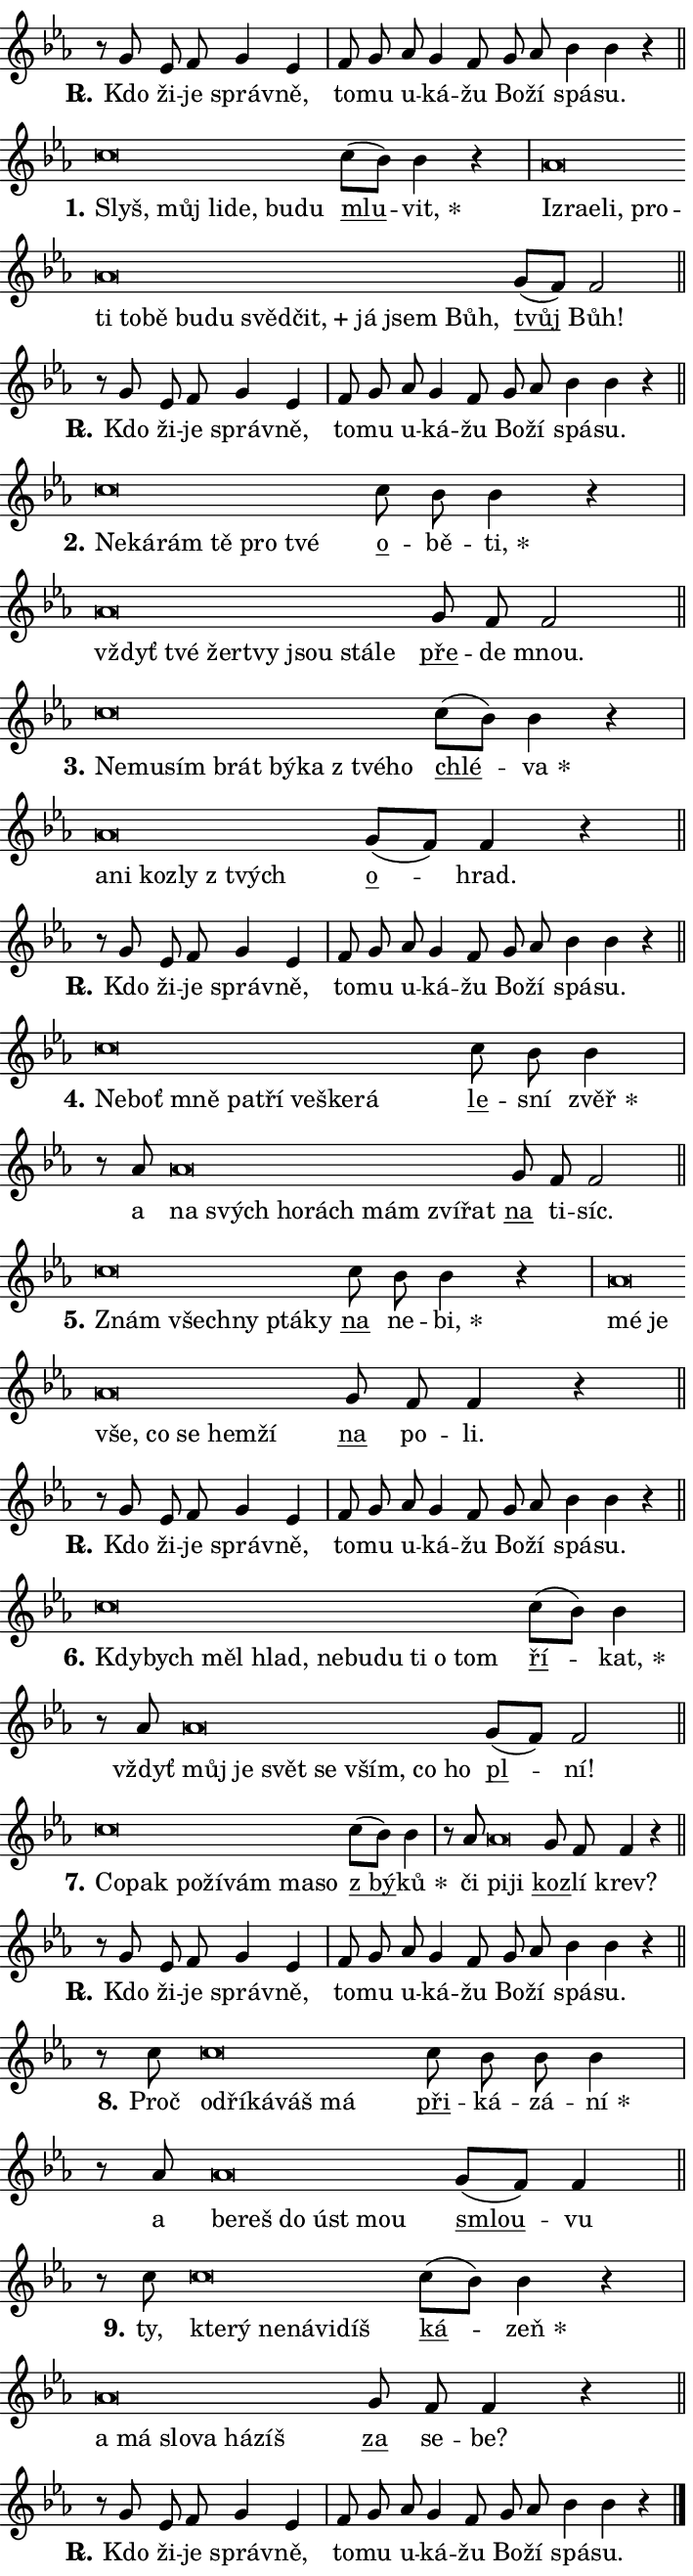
\version "2.24.0"
\header { tagline = "" }
\paper {
  indent = 0\cm
  top-margin = 0\cm
  right-margin = 0.13\cm % to fit lyric hyphens
  bottom-margin = 0\cm
  left-margin = 0\cm
  paper-width = 12\cm
  page-breaking = #ly:one-page-breaking
  system-system-spacing.basic-distance = #11
  score-system-spacing.basic-distance = #11
  ragged-last = ##f
}


%% Author: Thomas Morley
%% https://lists.gnu.org/archive/html/lilypond-user/2020-05/msg00002.html
#(define (line-position grob)
"Returns position of @var[grob} in current system:
   @code{'start}, if at first time-step
   @code{'end}, if at last time-step
   @code{'middle} otherwise
"
  (let* ((col (ly:item-get-column grob))
         (ln (ly:grob-object col 'left-neighbor))
         (rn (ly:grob-object col 'right-neighbor))
         (col-to-check-left (if (ly:grob? ln) ln col))
         (col-to-check-right (if (ly:grob? rn) rn col))
         (break-dir-left
           (and
             (ly:grob-property col-to-check-left 'non-musical #f)
             (ly:item-break-dir col-to-check-left)))
         (break-dir-right
           (and
             (ly:grob-property col-to-check-right 'non-musical #f)
             (ly:item-break-dir col-to-check-right))))
        (cond ((eqv? 1 break-dir-left) 'start)
              ((eqv? -1 break-dir-right) 'end)
              (else 'middle))))

#(define (tranparent-at-line-position vctor)
  (lambda (grob)
  "Relying on @code{line-position} select the relevant enry from @var{vctor}.
Used to determine transparency,"
    (case (line-position grob)
      ((end) (not (vector-ref vctor 0)))
      ((middle) (not (vector-ref vctor 1)))
      ((start) (not (vector-ref vctor 2))))))

noteHeadBreakVisibility =
#(define-music-function (break-visibility)(vector?)
"Makes @code{NoteHead}s transparent relying on @var{break-visibility}"
#{
  \override NoteHead.transparent =
    #(tranparent-at-line-position break-visibility)
#})

#(define delete-ledgers-for-transparent-note-heads
  (lambda (grob)
    "Reads whether a @code{NoteHead} is transparent.
If so this @code{NoteHead} is removed from @code{'note-heads} from
@var{grob}, which is supposed to be @code{LedgerLineSpanner}.
As a result ledgers are not printed for this @code{NoteHead}"
    (let* ((nhds-array (ly:grob-object grob 'note-heads))
           (nhds-list
             (if (ly:grob-array? nhds-array)
                 (ly:grob-array->list nhds-array)
                 '()))
           ;; Relies on the transparent-property being done before
           ;; Staff.LedgerLineSpanner.after-line-breaking is executed.
           ;; This is fragile ...
           (to-keep
             (remove
               (lambda (nhd)
                 (ly:grob-property nhd 'transparent #f))
               nhds-list)))
      ;; TODO find a better method to iterate over grob-arrays, similiar
      ;; to filter/remove etc for lists
      ;; For now rebuilt from scratch
      (set! (ly:grob-object grob 'note-heads)  '())
      (for-each
        (lambda (nhd)
          (ly:pointer-group-interface::add-grob grob 'note-heads nhd))
        to-keep))))

squashNotes = {
  \override NoteHead.X-extent = #'(-0.2 . 0.2)
  \override NoteHead.Y-extent = #'(-0.75 . 0)
  \override NoteHead.stencil =
    #(lambda (grob)
       (let ((pos (ly:grob-property grob 'staff-position)))
         (begin
           (if (< pos -7) (display "ERROR: Lower brevis then expected\n") (display ""))
           (if (<= pos -6) ly:text-interface::print ly:note-head::print))))
}
unSquashNotes = {
  \revert NoteHead.X-extent
  \revert NoteHead.Y-extent
  \revert NoteHead.stencil
}

hideNotes = \noteHeadBreakVisibility #begin-of-line-visible
unHideNotes = \noteHeadBreakVisibility #all-visible

% work-around for resetting accidentals
% https://lilypond.org/doc/v2.23/Documentation/notation/displaying-rhythms#unmetered-music
cadenzaMeasure = {
  \cadenzaOff
  \partial 1024 s1024
  \cadenzaOn
}

#(define-markup-command (accent layout props text) (markup?)
  "Underline accented syllable"
  (interpret-markup layout props
    #{\markup \override #'(offset . 4.3) \underline { #text }#}))

responsum = \markup \concat {
  "R" \hspace #-1.05 \path #0.1 #'((moveto 0 0.07) (lineto 0.9 0.8)) \hspace #0.05 "."
}

spaceSize = #0.6828661417322834 % exact space size for TeX Gyre Schola

\layout {
  \context {
    \Staff
    \remove "Time_signature_engraver"
    \override LedgerLineSpanner.after-line-breaking = #delete-ledgers-for-transparent-note-heads
  }
  \context {
    \Lyrics {
      \override LyricSpace.minimum-distance = \spaceSize
      \override LyricText.font-name = #"TeX Gyre Schola"
      \override LyricText.font-size = 1
      \override StanzaNumber.font-name = #"TeX Gyre Schola Bold"
      \override StanzaNumber.font-size = 1
    }
  }
  \context {
    \Score 
    \override NoteHead.text =
      #(lambda (grob) 
        (let ((pos (ly:grob-property grob 'staff-position)))
          #{\markup {
            \combine
              \halign #-0.55 \raise #(if (= pos -6) 0 0.5) \override #'(thickness . 2) \draw-line #'(3.2 . 0)
              \musicglyph "noteheads.sM1"
          }#}))
  }
}

% magnetic-lyrics.ily
%
%   written by
%     Jean Abou Samra <jean@abou-samra.fr>
%     Werner Lemberg <wl@gnu.org>
%
%   adapted by
%     Jiri Hon <jiri.hon@gmail.com>
%
% Version 2022-Apr-15

% https://www.mail-archive.com/lilypond-user@gnu.org/msg149350.html

#(define (Left_hyphen_pointer_engraver context)
   "Collect syllable-hyphen-syllable occurrences in lyrics and store
them in properties.  This engraver only looks to the left.  For
example, if the lyrics input is @code{foo -- bar}, it does the
following.

@itemize @bullet
@item
Set the @code{text} property of the @code{LyricHyphen} grob between
@q{foo} and @q{bar} to @code{foo}.

@item
Set the @code{left-hyphen} property of the @code{LyricText} grob with
text @q{foo} to the @code{LyricHyphen} grob between @q{foo} and
@q{bar}.
@end itemize

Use this auxiliary engraver in combination with the
@code{lyric-@/text::@/apply-@/magnetic-@/offset!} hook."
   (let ((hyphen #f)
         (text #f))
     (make-engraver
      (acknowledgers
       ((lyric-syllable-interface engraver grob source-engraver)
        (set! text grob)))
      (end-acknowledgers
       ((lyric-hyphen-interface engraver grob source-engraver)
        ;(when (not (grob::has-interface grob 'lyric-space-interface))
          (set! hyphen grob)));)
      ((stop-translation-timestep engraver)
       (when (and text hyphen)
         (ly:grob-set-object! text 'left-hyphen hyphen))
       (set! text #f)
       (set! hyphen #f)))))

#(define (lyric-text::apply-magnetic-offset! grob)
   "If the space between two syllables is less than the value in
property @code{LyricText@/.details@/.squash-threshold}, move the right
syllable to the left so that it gets concatenated with the left
syllable.

Use this function as a hook for
@code{LyricText@/.after-@/line-@/breaking} if the
@code{Left_@/hyphen_@/pointer_@/engraver} is active."
   (let ((hyphen (ly:grob-object grob 'left-hyphen #f)))
     (when hyphen
       (let ((left-text (ly:spanner-bound hyphen LEFT)))
         (when (grob::has-interface left-text 'lyric-syllable-interface)
           (let* ((common (ly:grob-common-refpoint grob left-text X))
                  (this-x-ext (ly:grob-extent grob common X))
                  (left-x-ext
                   (begin
                     ;; Trigger magnetism for left-text.
                     (ly:grob-property left-text 'after-line-breaking)
                     (ly:grob-extent left-text common X)))
                  ;; `delta` is the gap width between two syllables.
                  (delta (- (interval-start this-x-ext)
                            (interval-end left-x-ext)))
                  (details (ly:grob-property grob 'details))
                  (threshold (assoc-get 'squash-threshold details 0.2)))
             (when (< delta threshold)
               (let* (;; We have to manipulate the input text so that
                      ;; ligatures crossing syllable boundaries are not
                      ;; disabled.  For languages based on the Latin
                      ;; script this is essentially a beautification.
                      ;; However, for non-Western scripts it can be a
                      ;; necessity.
                      (lt (ly:grob-property left-text 'text))
                      (rt (ly:grob-property grob 'text))
                      (is-space (grob::has-interface hyphen 'lyric-space-interface))
                      (space (if is-space " " ""))
                      (extra-delta (if is-space spaceSize 0))
                      ;; Append new syllable.
                      (ltrt-space (if (and (string? lt) (string? rt))
                                (string-append lt space rt)
                                (make-concat-markup (list lt space rt))))
                      ;; Right-align `ltrt` to the right side.
                      (ltrt-space-markup (grob-interpret-markup
                               grob
                               (make-translate-markup
                                (cons (interval-length this-x-ext) 0)
                                (make-right-align-markup ltrt-space)))))
                 (begin
                   ;; Don't print `left-text`.
                   (ly:grob-set-property! left-text 'stencil #f)
                   ;; Set text and stencil (which holds all collected
                   ;; syllables so far) and shift it to the left.
                   (ly:grob-set-property! grob 'text ltrt-space)
                   (ly:grob-set-property! grob 'stencil ltrt-space-markup)
                   (ly:grob-translate-axis! grob (- (- delta extra-delta)) X))))))))))


#(define (lyric-hyphen::displace-bounds-first grob)
   ;; Make very sure this callback isn't triggered too early.
   (let ((left (ly:spanner-bound grob LEFT))
         (right (ly:spanner-bound grob RIGHT)))
     (ly:grob-property left 'after-line-breaking)
     (ly:grob-property right 'after-line-breaking)
     (ly:lyric-hyphen::print grob)))

squashThreshold = #0.4

\layout {
  \context {
    \Lyrics
    \consists #Left_hyphen_pointer_engraver
    \override LyricText.after-line-breaking =
      #lyric-text::apply-magnetic-offset!
    \override LyricHyphen.stencil = #lyric-hyphen::displace-bounds-first
    \override LyricText.details.squash-threshold = \squashThreshold
    \override LyricHyphen.minimum-distance = 0
    \override LyricHyphen.minimum-length = \squashThreshold
  }
}

squashText = \override LyricText.details.squash-threshold = 9999
unSquashText = \override LyricText.details.squash-threshold = \squashThreshold

leftText = \override LyricText.self-alignment-X = #LEFT
unLeftText = \revert LyricText.self-alignment-X

starOffset = #(lambda (grob) 
                (let ((x_offset (ly:self-alignment-interface::aligned-on-x-parent grob)))
                  (if (= x_offset 0) 0 (+ x_offset 1.2))))

star = #(define-music-function (syllable)(string?)
"Append star separator at the end of a syllable"
#{
  \once \override LyricText.X-offset = #starOffset
  \lyricmode { \markup {
    #syllable
    \override #'((font-name . "TeX Gyre Schola Bold")) \hspace #0.2 \lower #0.65 \larger "*"
  } }
#})

starAccent = #(define-music-function (syllable)(string?)
"Append star separator at the end of a syllable and make accent"
#{
  \once \override LyricText.X-offset = #starOffset
  \lyricmode { \markup {
    \accent #syllable
    \override #'((font-name . "TeX Gyre Schola Bold")) \hspace #0.2 \lower #0.65 \larger "*"
  } }
#})

breath = #(define-music-function (syllable)(string?)
"Append breathing indicator at the end of a syllable"
#{
  \lyricmode { \markup { #syllable "+" } }
#})

optionalBreath = #(define-music-function (syllable)(string?)
"Append optional breathing indicator at the end of a syllable"
#{
  \lyricmode { \markup { #syllable "(+)" } }
#})


\score {
    <<
        \new Voice = "melody" { \cadenzaOn \key es \major \relative { r8 g' es f g4 es \cadenzaMeasure \bar "|" f8 g \bar "" as g4 f8 \bar "" g as \bar "" bes4 bes r \cadenzaMeasure \bar "||" \break } }
        \new Lyrics \lyricsto "melody" { \lyricmode { \set stanza = \responsum
Kdo ži -- je správ -- ně, to -- mu u -- ká -- žu Bo -- ží spá -- su. } }
    >>
    \layout {}
}

\score {
    <<
        \new Voice = "melody" { \cadenzaOn \key es \major \relative { \squashNotes c''\breve*1/16 \hideNotes \breve*1/16 \bar "" \breve*1/16 \bar "" \breve*1/16 \bar "" \breve*1/16 \breve*1/16 \bar "" \unHideNotes \unSquashNotes \bar "" c8[( bes)] bes4 r \cadenzaMeasure \bar "|" \squashNotes as\breve*1/16 \hideNotes \breve*1/16 \bar "" \breve*1/16 \bar "" \breve*1/16 \bar "" \breve*1/16 \bar "" \breve*1/16 \bar "" \breve*1/16 \bar "" \breve*1/16 \bar "" \breve*1/16 \bar "" \breve*1/16 \bar "" \breve*1/16 \bar "" \breve*1/16 \bar "" \breve*1/16 \bar "" \breve*1/16 \breve*1/16 \bar "" \unHideNotes \unSquashNotes \bar "" g8[( f)] f2 \cadenzaMeasure \bar "||" \break } }
        \new Lyrics \lyricsto "melody" { \lyricmode { \set stanza = "1."
\leftText Slyš, \squashText můj li -- de, bu -- du \unLeftText \unSquashText \markup \accent mlu -- \star vit, \leftText Iz -- \squashText ra -- e -- li, pro -- ti to -- bě bu -- du svěd -- \breath "čit," já jsem Bůh, \unLeftText \unSquashText \markup \accent tvůj Bůh! } }
    >>
    \layout {}
}

\score {
    <<
        \new Voice = "melody" { \cadenzaOn \key es \major \relative { r8 g' es f g4 es \cadenzaMeasure \bar "|" f8 g \bar "" as g4 f8 \bar "" g as \bar "" bes4 bes r \cadenzaMeasure \bar "||" \break } }
        \new Lyrics \lyricsto "melody" { \lyricmode { \set stanza = \responsum
Kdo ži -- je správ -- ně, to -- mu u -- ká -- žu Bo -- ží spá -- su. } }
    >>
    \layout {}
}

\score {
    <<
        \new Voice = "melody" { \cadenzaOn \key es \major \relative { \squashNotes c''\breve*1/16 \hideNotes \breve*1/16 \bar "" \breve*1/16 \bar "" \breve*1/16 \bar "" \breve*1/16 \breve*1/16 \bar "" \unHideNotes \unSquashNotes \bar "" c8 bes bes4 r \cadenzaMeasure \bar "|" \squashNotes as\breve*1/16 \hideNotes \breve*1/16 \bar "" \breve*1/16 \bar "" \breve*1/16 \bar "" \breve*1/16 \bar "" \breve*1/16 \breve*1/16 \bar "" \unHideNotes \unSquashNotes \bar "" g8 f f2 \cadenzaMeasure \bar "||" \break } }
        \new Lyrics \lyricsto "melody" { \lyricmode { \set stanza = "2."
\leftText Ne -- \squashText ká -- rám tě pro tvé \unLeftText \unSquashText \markup \accent o -- bě -- \star ti, \leftText vždyť \squashText tvé žer -- tvy jsou stá -- le \unLeftText \unSquashText \markup \accent pře -- de mnou. } }
    >>
    \layout {}
}

\score {
    <<
        \new Voice = "melody" { \cadenzaOn \key es \major \relative { \squashNotes c''\breve*1/16 \hideNotes \breve*1/16 \bar "" \breve*1/16 \bar "" \breve*1/16 \bar "" \breve*1/16 \bar "" \breve*1/16 \bar "" \breve*1/16 \breve*1/16 \bar "" \unHideNotes \unSquashNotes \bar "" c8[( bes)] bes4 r \cadenzaMeasure \bar "|" \squashNotes as\breve*1/16 \hideNotes \breve*1/16 \bar "" \breve*1/16 \bar "" \breve*1/16 \breve*1/16 \bar "" \unHideNotes \unSquashNotes \bar "" g8[( f)] f4 r \cadenzaMeasure \bar "||" \break } }
        \new Lyrics \lyricsto "melody" { \lyricmode { \set stanza = "3."
\leftText Ne -- \squashText mu -- sím brát bý -- ka "z tvé" -- ho \unLeftText \unSquashText \markup \accent chlé -- \star va \leftText a -- \squashText ni koz -- ly "z tvých" \unLeftText \unSquashText \markup \accent o -- hrad. } }
    >>
    \layout {}
}

\score {
    <<
        \new Voice = "melody" { \cadenzaOn \key es \major \relative { r8 g' es f g4 es \cadenzaMeasure \bar "|" f8 g \bar "" as g4 f8 \bar "" g as \bar "" bes4 bes r \cadenzaMeasure \bar "||" \break } }
        \new Lyrics \lyricsto "melody" { \lyricmode { \set stanza = \responsum
Kdo ži -- je správ -- ně, to -- mu u -- ká -- žu Bo -- ží spá -- su. } }
    >>
    \layout {}
}

\score {
    <<
        \new Voice = "melody" { \cadenzaOn \key es \major \relative { \squashNotes c''\breve*1/16 \hideNotes \breve*1/16 \bar "" \breve*1/16 \bar "" \breve*1/16 \bar "" \breve*1/16 \bar "" \breve*1/16 \bar "" \breve*1/16 \breve*1/16 \bar "" \unHideNotes \unSquashNotes \bar "" c8 bes bes4 \cadenzaMeasure \bar "|" r8 as8 \squashNotes as\breve*1/16 \hideNotes \breve*1/16 \bar "" \breve*1/16 \bar "" \breve*1/16 \bar "" \breve*1/16 \bar "" \breve*1/16 \breve*1/16 \bar "" \unHideNotes \unSquashNotes \bar "" g8 f f2 \cadenzaMeasure \bar "||" \break } }
        \new Lyrics \lyricsto "melody" { \lyricmode { \set stanza = "4."
\leftText Ne -- \squashText boť mně pa -- tří ve -- ške -- rá \unLeftText \unSquashText \markup \accent le -- sní \star zvěř a \leftText na \squashText svých ho -- rách mám zví -- řat \unLeftText \unSquashText \markup \accent na ti -- síc. } }
    >>
    \layout {}
}

\score {
    <<
        \new Voice = "melody" { \cadenzaOn \key es \major \relative { \squashNotes c''\breve*1/16 \hideNotes \breve*1/16 \bar "" \breve*1/16 \bar "" \breve*1/16 \breve*1/16 \bar "" \unHideNotes \unSquashNotes \bar "" c8 bes bes4 r \cadenzaMeasure \bar "|" \squashNotes as\breve*1/16 \hideNotes \breve*1/16 \bar "" \breve*1/16 \bar "" \breve*1/16 \bar "" \breve*1/16 \bar "" \breve*1/16 \breve*1/16 \bar "" \unHideNotes \unSquashNotes \bar "" g8 f f4 r \cadenzaMeasure \bar "||" \break } }
        \new Lyrics \lyricsto "melody" { \lyricmode { \set stanza = "5."
\leftText Znám \squashText všech -- ny ptá -- ky \unLeftText \unSquashText \markup \accent na ne -- \star bi, \leftText mé \squashText je vše, co se hem -- ží \unLeftText \unSquashText \markup \accent na po -- li. } }
    >>
    \layout {}
}

\score {
    <<
        \new Voice = "melody" { \cadenzaOn \key es \major \relative { r8 g' es f g4 es \cadenzaMeasure \bar "|" f8 g \bar "" as g4 f8 \bar "" g as \bar "" bes4 bes r \cadenzaMeasure \bar "||" \break } }
        \new Lyrics \lyricsto "melody" { \lyricmode { \set stanza = \responsum
Kdo ži -- je správ -- ně, to -- mu u -- ká -- žu Bo -- ží spá -- su. } }
    >>
    \layout {}
}

\score {
    <<
        \new Voice = "melody" { \cadenzaOn \key es \major \relative { \squashNotes c''\breve*1/16 \hideNotes \breve*1/16 \bar "" \breve*1/16 \bar "" \breve*1/16 \bar "" \breve*1/16 \bar "" \breve*1/16 \bar "" \breve*1/16 \bar "" \breve*1/16 \bar "" \breve*1/16 \breve*1/16 \bar "" \unHideNotes \unSquashNotes \bar "" c8[( bes)] bes4 \cadenzaMeasure \bar "|" r8 as \squashNotes as\breve*1/16 \hideNotes \breve*1/16 \bar "" \breve*1/16 \bar "" \breve*1/16 \bar "" \breve*1/16 \bar "" \breve*1/16 \breve*1/16 \bar "" \unHideNotes \unSquashNotes \bar "" g8[( f)] f2 \cadenzaMeasure \bar "||" \break } }
        \new Lyrics \lyricsto "melody" { \lyricmode { \set stanza = "6."
\leftText Kdy -- \squashText bych měl hlad, ne -- bu -- du ti o tom \unLeftText \unSquashText \markup \accent ří -- \star kat, vždyť \leftText můj \squashText je svět se vším, co ho \unLeftText \unSquashText \markup \accent pl -- ní! } }
    >>
    \layout {}
}

\score {
    <<
        \new Voice = "melody" { \cadenzaOn \key es \major \relative { \squashNotes c''\breve*1/16 \hideNotes \breve*1/16 \bar "" \breve*1/16 \bar "" \breve*1/16 \bar "" \breve*1/16 \bar "" \breve*1/16 \breve*1/16 \bar "" \unHideNotes \unSquashNotes \bar "" c8[( bes)] bes4 \cadenzaMeasure \bar "|" r8 as8 \squashNotes as\breve*1/16 \hideNotes \breve*1/16 \bar "" \unHideNotes \unSquashNotes \bar "" g8 f f4 r \cadenzaMeasure \bar "||" \break } }
        \new Lyrics \lyricsto "melody" { \lyricmode { \set stanza = "7."
\leftText Co -- \squashText pak po -- ží -- vám ma -- so \unLeftText \unSquashText \markup \accent "z bý" -- \star ků či \leftText pi -- \squashText ji \unLeftText \unSquashText \markup \accent koz -- lí krev? } }
    >>
    \layout {}
}

\score {
    <<
        \new Voice = "melody" { \cadenzaOn \key es \major \relative { r8 g' es f g4 es \cadenzaMeasure \bar "|" f8 g \bar "" as g4 f8 \bar "" g as \bar "" bes4 bes r \cadenzaMeasure \bar "||" \break } }
        \new Lyrics \lyricsto "melody" { \lyricmode { \set stanza = \responsum
Kdo ži -- je správ -- ně, to -- mu u -- ká -- žu Bo -- ží spá -- su. } }
    >>
    \layout {}
}

\score {
    <<
        \new Voice = "melody" { \cadenzaOn \key es \major \relative { r8 c''8 \squashNotes c\breve*1/16 \hideNotes \breve*1/16 \bar "" \breve*1/16 \bar "" \breve*1/16 \breve*1/16 \bar "" \unHideNotes \unSquashNotes \bar "" c8 bes bes bes4 \cadenzaMeasure \bar "|" r8 as8 \squashNotes as\breve*1/16 \hideNotes \breve*1/16 \bar "" \breve*1/16 \bar "" \breve*1/16 \breve*1/16 \bar "" \unHideNotes \unSquashNotes \bar "" g8[( f)] f4 \cadenzaMeasure \bar "||" \break } }
        \new Lyrics \lyricsto "melody" { \lyricmode { \set stanza = "8."
Proč \leftText od -- \squashText ří -- ká -- váš má \unLeftText \unSquashText \markup \accent při -- ká -- zá -- \star ní a \leftText be -- \squashText reš do úst mou \unLeftText \unSquashText \markup \accent smlou -- vu } }
    >>
    \layout {}
}

\score {
    <<
        \new Voice = "melody" { \cadenzaOn \key es \major \relative { r8 c''8 \squashNotes c\breve*1/16 \hideNotes \breve*1/16 \bar "" \breve*1/16 \bar "" \breve*1/16 \bar "" \breve*1/16 \breve*1/16 \bar "" \unHideNotes \unSquashNotes \bar "" c8[( bes)] bes4 r \cadenzaMeasure \bar "|" \squashNotes as\breve*1/16 \hideNotes \breve*1/16 \bar "" \breve*1/16 \bar "" \breve*1/16 \bar "" \breve*1/16 \breve*1/16 \bar "" \unHideNotes \unSquashNotes \bar "" g8 f f4 r \cadenzaMeasure \bar "||" \break } }
        \new Lyrics \lyricsto "melody" { \lyricmode { \set stanza = "9."
ty, \leftText kte -- \squashText rý ne -- ná -- vi -- díš \unLeftText \unSquashText \markup \accent ká -- \star zeň \leftText a \squashText má slo -- va há -- zíš \unLeftText \unSquashText \markup \accent za se -- be? } }
    >>
    \layout {}
}

\score {
    <<
        \new Voice = "melody" { \cadenzaOn \key es \major \relative { r8 g' es f g4 es \cadenzaMeasure \bar "|" f8 g \bar "" as g4 f8 \bar "" g as \bar "" bes4 bes r \cadenzaMeasure \bar "||" \break } \bar "|." }
        \new Lyrics \lyricsto "melody" { \lyricmode { \set stanza = \responsum
Kdo ži -- je správ -- ně, to -- mu u -- ká -- žu Bo -- ží spá -- su. } }
    >>
    \layout {}
}
